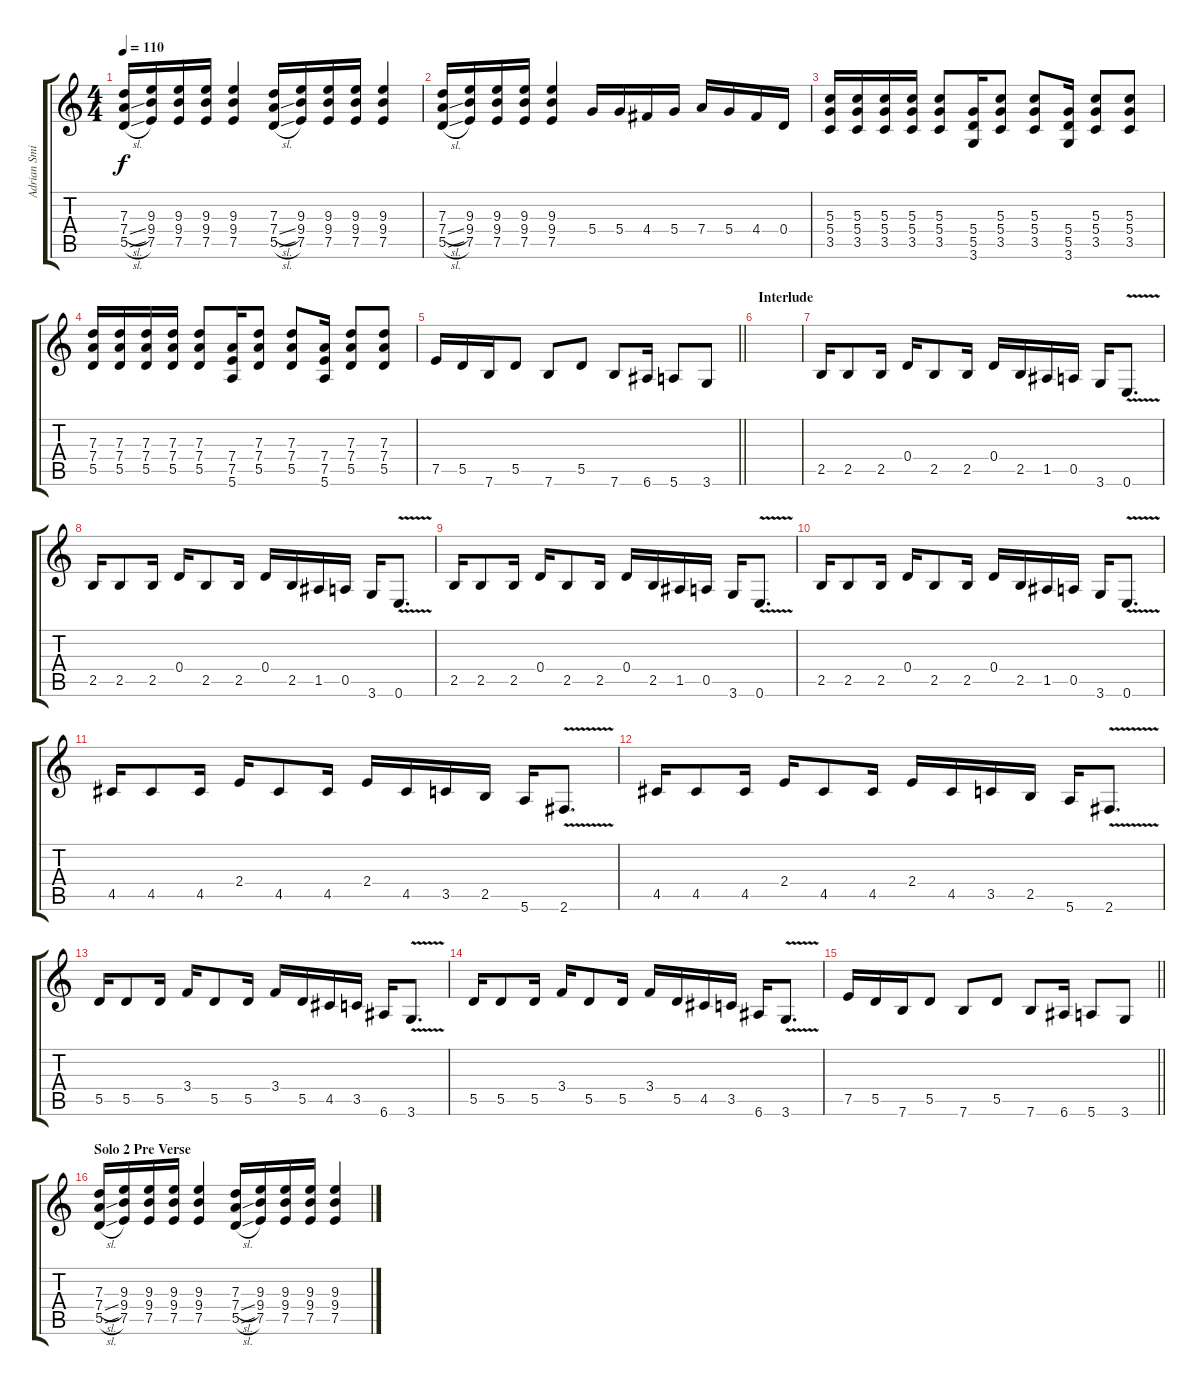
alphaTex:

\track ("Adrian Smith" "Adrian Smi") {instrument distortionguitar}
\staff {score tabs}
\tuning (E4 B3 G3 D3 A2 E2) {hide}
\ts (4 4)
\tempo 110
\clef g2
\ks c
(7.3 7.4{sl} 5.5{sl}).16{dy f} (9.3 9.4 7.5).16 (9.3 9.4 7.5).16 (9.3 9.4 7.5).16 (9.3 9.4 7.5).4 (7.3 7.4{sl} 5.5{sl}).16 (9.3 9.4 7.5).16 (9.3 9.4 7.5).16 (9.3 9.4 7.5).16 (9.3 9.4 7.5).4 |
(7.3 7.4{sl} 5.5{sl}).16 (9.3 9.4 7.5).16 (9.3 9.4 7.5).16 (9.3 9.4 7.5).16 (9.3 9.4 7.5).4 5.4.16 5.4.16 4.4.16 5.4.16 7.4.16 5.4.16 4.4.16 0.4.16 |
(5.3 5.4 3.5).16 (5.3 5.4 3.5).16 (5.3 5.4 3.5).16 (5.3 5.4 3.5).16 (5.3 5.4 3.5).8 (5.4 5.5 3.6).16 (5.3 5.4 3.5).8 (5.3 5.4 3.5).8 (5.4 5.5 3.6).16 (5.3 5.4 3.5).8 (5.3 5.4 3.5).8 |
(7.3 7.4 5.5).16 (7.3 7.4 5.5).16 (7.3 7.4 5.5).16 (7.3 7.4 5.5).16 (7.3 7.4 5.5).8 (7.4 7.5 5.6).16 (7.3 7.4 5.5).8 (7.3 7.4 5.5).8 (7.4 7.5 5.6).16 (7.3 7.4 5.5).8 (7.3 7.4 5.5).8 |
\barLineRight lightlight
7.5.16 5.5.16 7.6.16 5.5.8 7.6.8 5.5.8 7.6.8 6.6.16 5.6.8 3.6.8 |
\section ("" "Interlude")
|
2.5.16 2.5.8 2.5.16 0.4.16 2.5.8 2.5.16 0.4.16 2.5.16 1.5.16 0.5.16 3.6.16 0.6{v}.8{d} |
2.5.16 2.5.8 2.5.16 0.4.16 2.5.8 2.5.16 0.4.16 2.5.16 1.5.16 0.5.16 3.6.16 0.6{v}.8{d} |
2.5.16 2.5.8 2.5.16 0.4.16 2.5.8 2.5.16 0.4.16 2.5.16 1.5.16 0.5.16 3.6.16 0.6{v}.8{d} |
2.5.16 2.5.8 2.5.16 0.4.16 2.5.8 2.5.16 0.4.16 2.5.16 1.5.16 0.5.16 3.6.16 0.6{v}.8{d} |
4.5.16 4.5.8 4.5.16 2.4.16 4.5.8 4.5.16 2.4.16 4.5.16 3.5.16 2.5.16 5.6.16 2.6{v}.8{d} |
4.5.16 4.5.8 4.5.16 2.4.16 4.5.8 4.5.16 2.4.16 4.5.16 3.5.16 2.5.16 5.6.16 2.6{v}.8{d} |
5.5.16 5.5.8 5.5.16 3.4.16 5.5.8 5.5.16 3.4.16 5.5.16 4.5.16 3.5.16 6.6.16 3.6{v}.8{d} |
5.5.16 5.5.8 5.5.16 3.4.16 5.5.8 5.5.16 3.4.16 5.5.16 4.5.16 3.5.16 6.6.16 3.6{v}.8{d} |
\barLineRight lightlight
7.5.16 5.5.16 7.6.16 5.5.8 7.6.8 5.5.8 7.6.8 6.6.16 5.6.8 3.6.8 |
\section ("" "Solo 2 Pre Verse")
(7.3 7.4{sl} 5.5{sl}).16 (9.3 9.4 7.5).16 (9.3 9.4 7.5).16 (9.3 9.4 7.5).16 (9.3 9.4 7.5).4 (7.3 7.4{sl} 5.5{sl}).16 (9.3 9.4 7.5).16 (9.3 9.4 7.5).16 (9.3 9.4 7.5).16 (9.3 9.4 7.5).4
